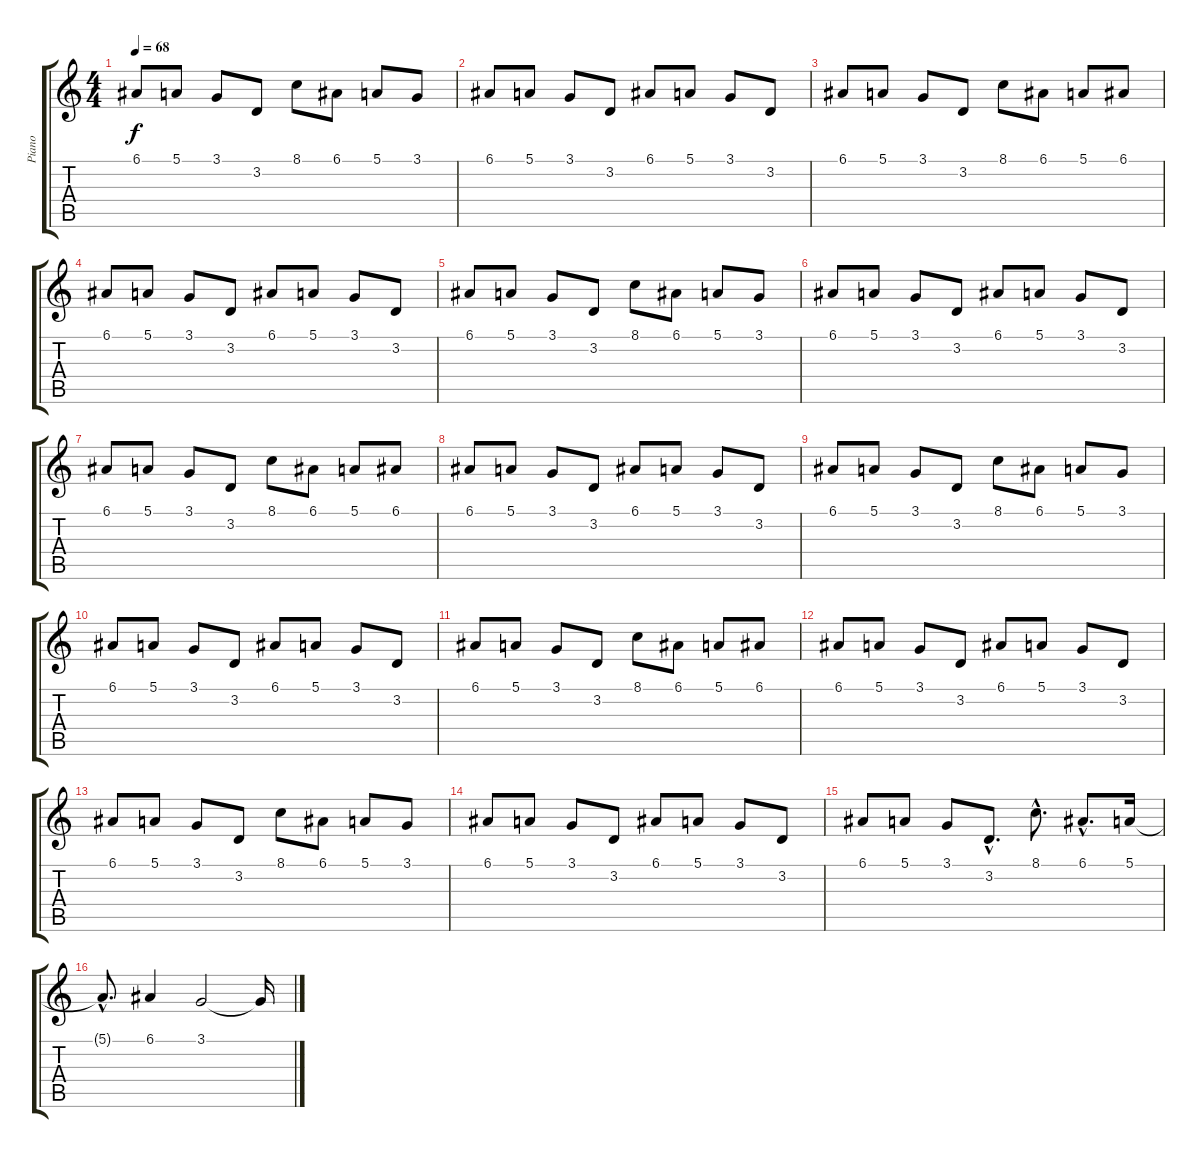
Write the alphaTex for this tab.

\track ("Piano" "Piano") {instrument electricpiano2}
\staff {score tabs}
\tuning (E4 B3 G3 D3 A2 E2) {hide}
\ts (4 4)
\tempo 68
\clef g2
\ks c
6.1.8{dy f} 5.1.8 3.1.8 3.2.8 8.1.8 6.1.8 5.1.8 3.1.8 |
6.1.8 5.1.8 3.1.8 3.2.8 6.1.8 5.1.8 3.1.8 3.2.8 |
6.1.8 5.1.8 3.1.8 3.2.8 8.1.8 6.1.8 5.1.8 6.1.8 |
6.1.8 5.1.8 3.1.8 3.2.8 6.1.8 5.1.8 3.1.8 3.2.8 |
6.1.8 5.1.8 3.1.8 3.2.8 8.1.8 6.1.8 5.1.8 3.1.8 |
6.1.8 5.1.8 3.1.8 3.2.8 6.1.8 5.1.8 3.1.8 3.2.8 |
6.1.8 5.1.8 3.1.8 3.2.8 8.1.8 6.1.8 5.1.8 6.1.8 |
6.1.8 5.1.8 3.1.8 3.2.8 6.1.8 5.1.8 3.1.8 3.2.8 |
6.1.8 5.1.8 3.1.8 3.2.8 8.1.8 6.1.8 5.1.8 3.1.8 |
6.1.8 5.1.8 3.1.8 3.2.8 6.1.8 5.1.8 3.1.8 3.2.8 |
6.1.8 5.1.8 3.1.8 3.2.8 8.1.8 6.1.8 5.1.8 6.1.8 |
6.1.8 5.1.8 3.1.8 3.2.8 6.1.8 5.1.8 3.1.8 3.2.8 |
6.1.8 5.1.8 3.1.8 3.2.8 8.1.8 6.1.8 5.1.8 3.1.8 |
6.1.8 5.1.8 3.1.8 3.2.8 6.1.8 5.1.8 3.1.8 3.2.8 |
6.1.8 5.1.8 3.1.8 3.2{hac}.8{d} 8.1{hac}.8{d} 6.1{hac}.8{d} 5.1.16 |
5.1{hac t}.8{d} 6.1.4 3.1.2 3.1{t}.16
